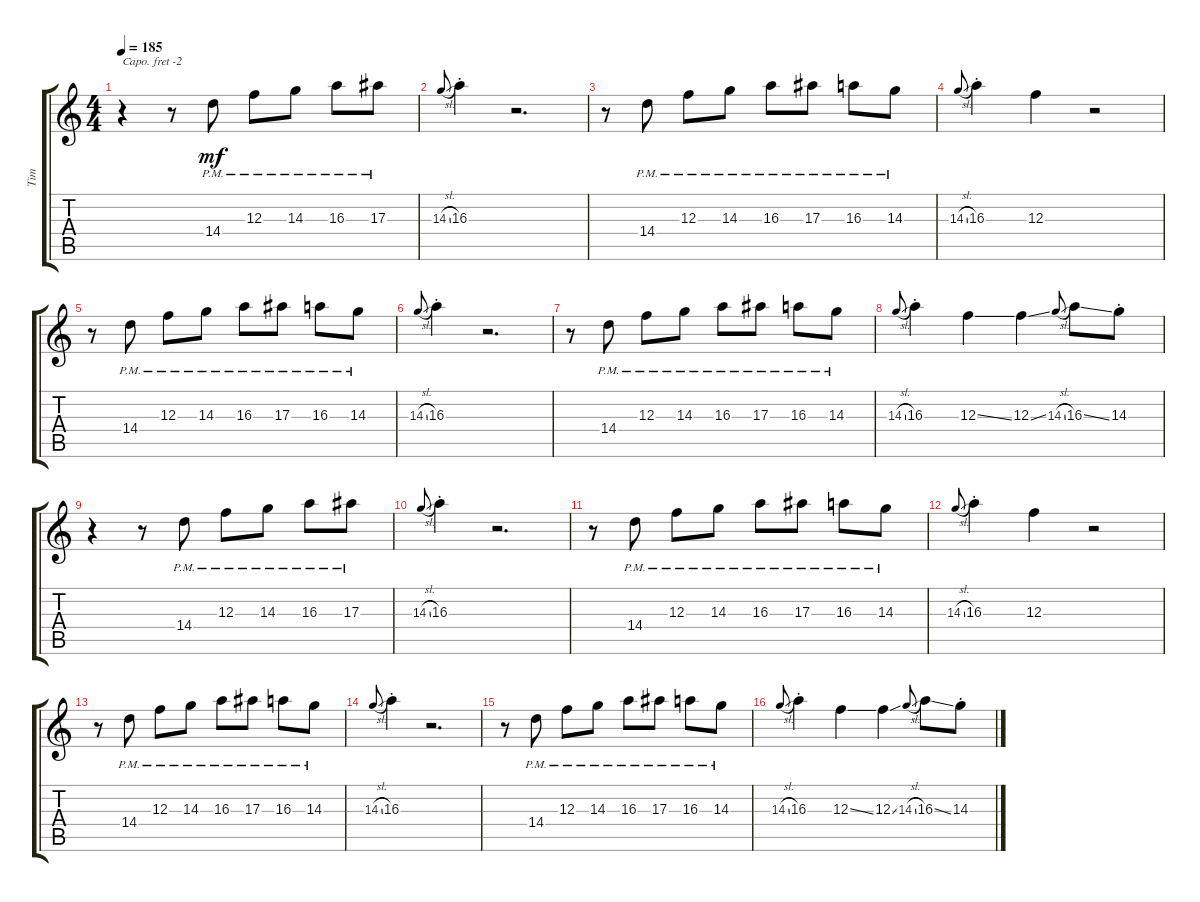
\track ("Tim" "Tim") {instrument overdrivenguitar}
\staff {score tabs}
\capo -2
\tuning (E4 B3 G3 D3 A2 D2) {hide}
\ts (4 4)
\tempo 185
\clef g2
\ks c
r.4{dy mf} r.8 14.4{pm}.8 12.3{pm}.8 14.3{pm}.8 16.3{pm}.8 17.3{pm}.8 |
14.3{sl}.8{gr onbeat} 16.3{st}.4 r.2{d} |
r.8 14.4{pm}.8 12.3{pm}.8 14.3{pm}.8 16.3{pm}.8 17.3{pm}.8 16.3{pm}.8 14.3{pm}.8 |
14.3{sl}.8{gr onbeat} 16.3{st}.4 12.3.4 r.2 |
r.8 14.4{pm}.8 12.3{pm}.8 14.3{pm}.8 16.3{pm}.8 17.3{pm}.8 16.3{pm}.8 14.3{pm}.8 |
14.3{sl}.8{gr onbeat} 16.3{st}.4 r.2{d} |
r.8 14.4{pm}.8 12.3{pm}.8 14.3{pm}.8 16.3{pm}.8 17.3{pm}.8 16.3{pm}.8 14.3{pm}.8 |
14.3{sl}.8{gr onbeat} 16.3{st}.4 12.3{ss}.4 12.3{ss}.4 14.3{sl}.8{gr onbeat} 16.3{ss}.8 14.3{st}.8 |
r.4 r.8 14.4{pm}.8 12.3{pm}.8 14.3{pm}.8 16.3{pm}.8 17.3{pm}.8 |
14.3{sl}.8{gr onbeat} 16.3{st}.4 r.2{d} |
r.8 14.4{pm}.8 12.3{pm}.8 14.3{pm}.8 16.3{pm}.8 17.3{pm}.8 16.3{pm}.8 14.3{pm}.8 |
14.3{sl}.8{gr onbeat} 16.3{st}.4 12.3.4 r.2 |
r.8 14.4{pm}.8 12.3{pm}.8 14.3{pm}.8 16.3{pm}.8 17.3{pm}.8 16.3{pm}.8 14.3{pm}.8 |
14.3{sl}.8{gr onbeat} 16.3{st}.4 r.2{d} |
r.8 14.4{pm}.8 12.3{pm}.8 14.3{pm}.8 16.3{pm}.8 17.3{pm}.8 16.3{pm}.8 14.3{pm}.8 |
14.3{sl}.8{gr onbeat} 16.3{st}.4 12.3{ss}.4 12.3{ss}.4 14.3{sl}.8{gr onbeat} 16.3{ss}.8 14.3{st}.8
